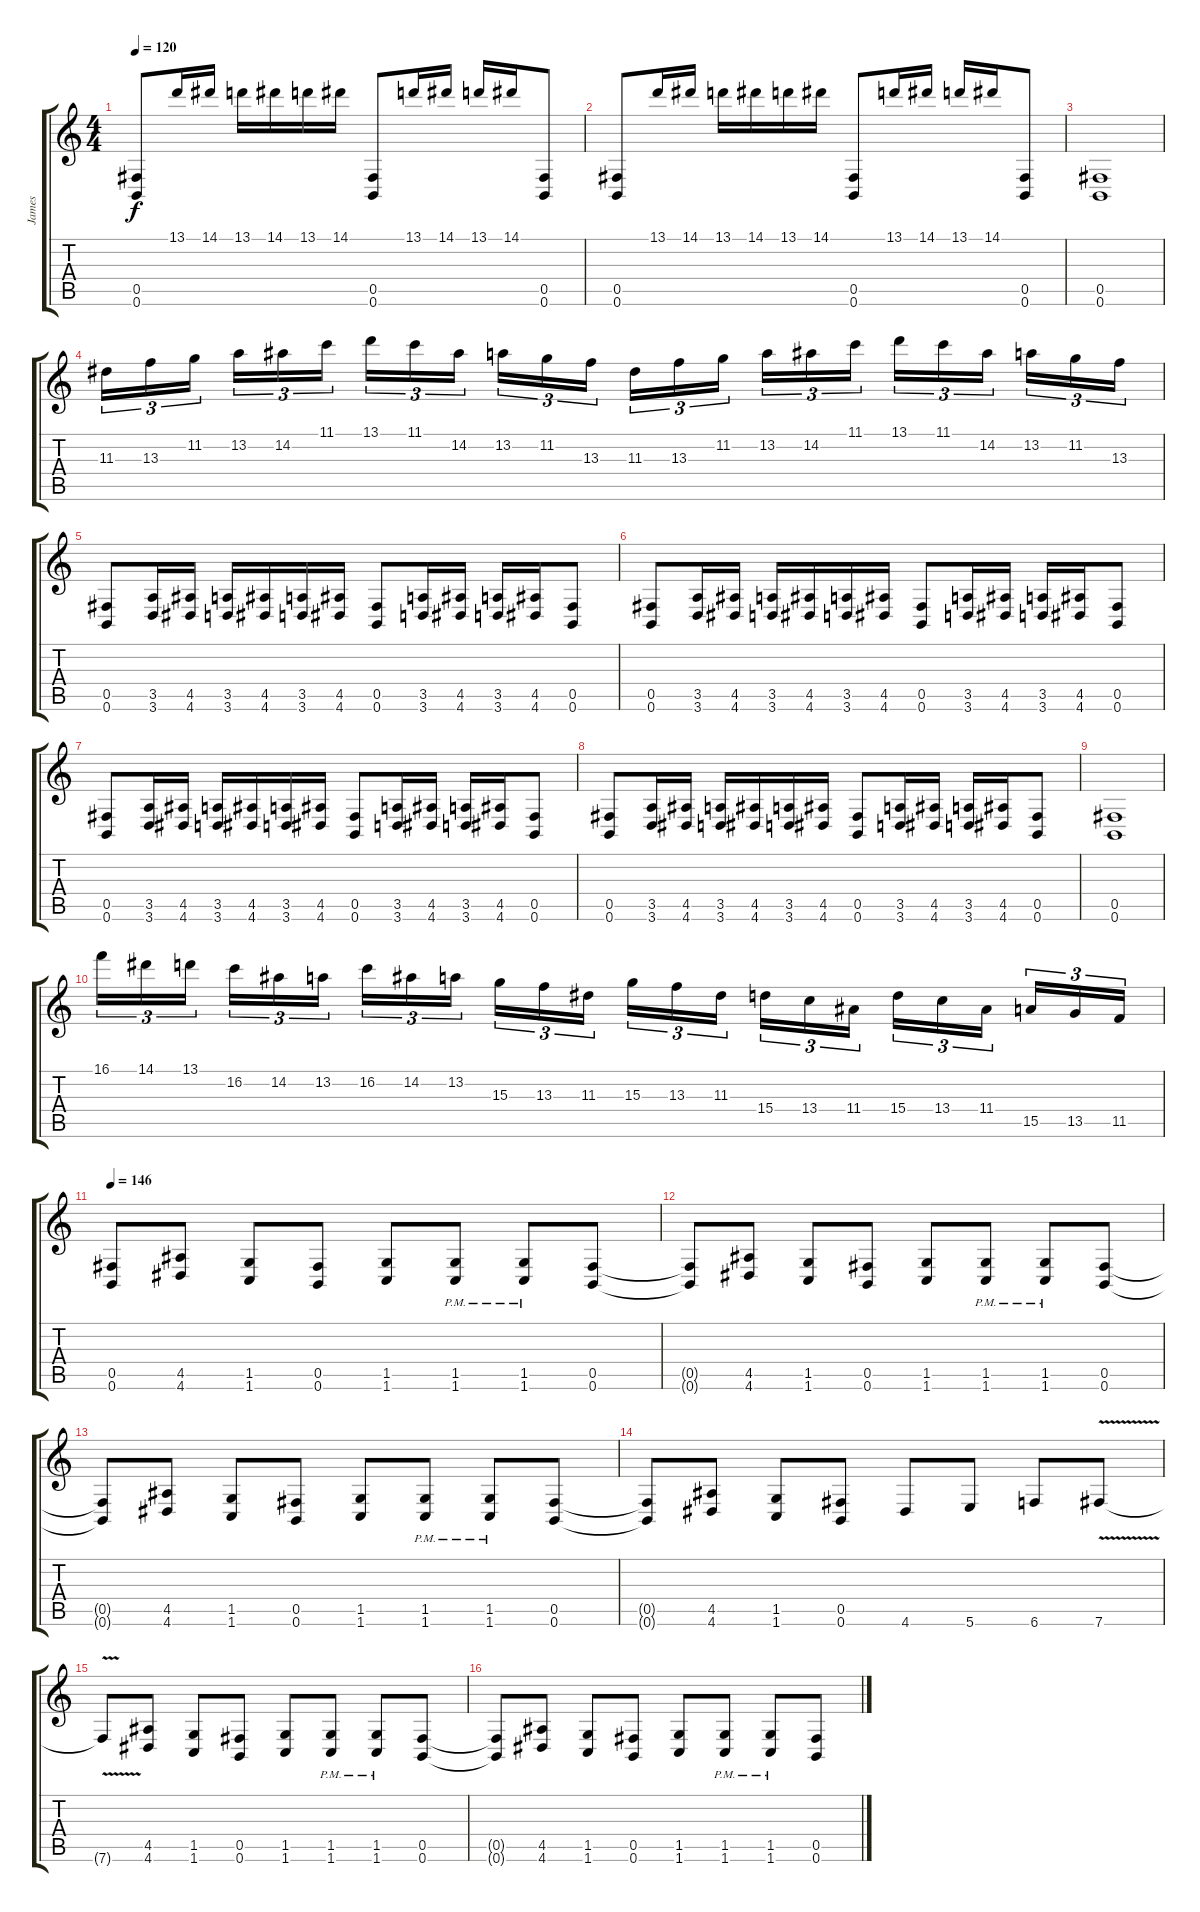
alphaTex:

\track ("James" "James") {instrument distortionguitar}
\staff {score tabs}
\tuning (Db4 Ab3 E3 B2 Gb2 B1) {hide}
\ts (4 4)
\tempo 120
\clef g2
\ks c
(0.5 0.6).8{dy f instrument distortionguitar} 13.1.16 14.1.16 13.1.16 14.1.16 13.1.16 14.1.16 (0.5 0.6).8 13.1.16 14.1.16 13.1.16 14.1.16 (0.5 0.6).8 |
(0.5 0.6).8 13.1.16 14.1.16 13.1.16 14.1.16 13.1.16 14.1.16 (0.5 0.6).8 13.1.16 14.1.16 13.1.16 14.1.16 (0.5 0.6).8 |
(0.5 0.6).1 |
11.3.16{tu (3 2)} 13.3.16{tu (3 2)} 11.2.16{tu (3 2) beam splitsecondary} 13.2.16{tu (3 2)} 14.2.16{tu (3 2)} 11.1.16{tu (3 2)} 13.1.16{tu (3 2)} 11.1.16{tu (3 2)} 14.2.16{tu (3 2) beam splitsecondary} 13.2.16{tu (3 2)} 11.2.16{tu (3 2)} 13.3.16{tu (3 2)} 11.3.16{tu (3 2)} 13.3.16{tu (3 2)} 11.2.16{tu (3 2) beam splitsecondary} 13.2.16{tu (3 2)} 14.2.16{tu (3 2)} 11.1.16{tu (3 2)} 13.1.16{tu (3 2)} 11.1.16{tu (3 2)} 14.2.16{tu (3 2) beam splitsecondary} 13.2.16{tu (3 2)} 11.2.16{tu (3 2)} 13.3.16{tu (3 2)} |
(0.5 0.6).8 (3.5 3.6).16 (4.5 4.6).16 (3.5 3.6).16 (4.5 4.6).16 (3.5 3.6).16 (4.5 4.6).16 (0.5 0.6).8 (3.5 3.6).16 (4.5 4.6).16 (3.5 3.6).16 (4.5 4.6).16 (0.5 0.6).8 |
(0.5 0.6).8 (3.5 3.6).16 (4.5 4.6).16 (3.5 3.6).16 (4.5 4.6).16 (3.5 3.6).16 (4.5 4.6).16 (0.5 0.6).8 (3.5 3.6).16 (4.5 4.6).16 (3.5 3.6).16 (4.5 4.6).16 (0.5 0.6).8 |
(0.5 0.6).8 (3.5 3.6).16 (4.5 4.6).16 (3.5 3.6).16 (4.5 4.6).16 (3.5 3.6).16 (4.5 4.6).16 (0.5 0.6).8 (3.5 3.6).16 (4.5 4.6).16 (3.5 3.6).16 (4.5 4.6).16 (0.5 0.6).8 |
(0.5 0.6).8 (3.5 3.6).16 (4.5 4.6).16 (3.5 3.6).16 (4.5 4.6).16 (3.5 3.6).16 (4.5 4.6).16 (0.5 0.6).8 (3.5 3.6).16 (4.5 4.6).16 (3.5 3.6).16 (4.5 4.6).16 (0.5 0.6).8 |
(0.5 0.6).1 |
16.1.16{tu (3 2)} 14.1.16{tu (3 2)} 13.1.16{tu (3 2) beam splitsecondary} 16.2.16{tu (3 2)} 14.2.16{tu (3 2)} 13.2.16{tu (3 2)} 16.2.16{tu (3 2)} 14.2.16{tu (3 2)} 13.2.16{tu (3 2) beam splitsecondary} 15.3.16{tu (3 2)} 13.3.16{tu (3 2)} 11.3.16{tu (3 2)} 15.3.16{tu (3 2)} 13.3.16{tu (3 2)} 11.3.16{tu (3 2) beam splitsecondary} 15.4.16{tu (3 2)} 13.4.16{tu (3 2)} 11.4.16{tu (3 2)} 15.4.16{tu (3 2)} 13.4.16{tu (3 2)} 11.4.16{tu (3 2) beam splitsecondary} 15.5.16{tu (3 2)} 13.5.16{tu (3 2)} 11.5.16{tu (3 2)} |
\tempo 146
(0.5 0.6).8 (4.5 4.6).8 (1.5 1.6).8 (0.5 0.6).8 (1.5 1.6).8 (1.5{pm} 1.6{pm}).8 (1.5{pm} 1.6{pm}).8 (0.5 0.6).8 |
(0.5{t} 0.6{t}).8 (4.5 4.6).8 (1.5 1.6).8 (0.5 0.6).8 (1.5 1.6).8 (1.5{pm} 1.6{pm}).8 (1.5{pm} 1.6{pm}).8 (0.5 0.6).8 |
(0.5{t} 0.6{t}).8 (4.5 4.6).8 (1.5 1.6).8 (0.5 0.6).8 (1.5 1.6).8 (1.5{pm} 1.6{pm}).8 (1.5{pm} 1.6{pm}).8 (0.5 0.6).8 |
(0.5{t} 0.6{t}).8 (4.5 4.6).8 (1.5 1.6).8 (0.5 0.6).8 4.6.8 5.6.8 6.6.8 7.6{v}.8 |
7.6{t}.8 (4.5 4.6).8 (1.5 1.6).8 (0.5 0.6).8 (1.5 1.6).8 (1.5{pm} 1.6{pm}).8 (1.5{pm} 1.6{pm}).8 (0.5 0.6).8 |
(0.5{t} 0.6{t}).8 (4.5 4.6).8 (1.5 1.6).8 (0.5 0.6).8 (1.5 1.6).8 (1.5{pm} 1.6{pm}).8 (1.5{pm} 1.6{pm}).8 (0.5 0.6).8
